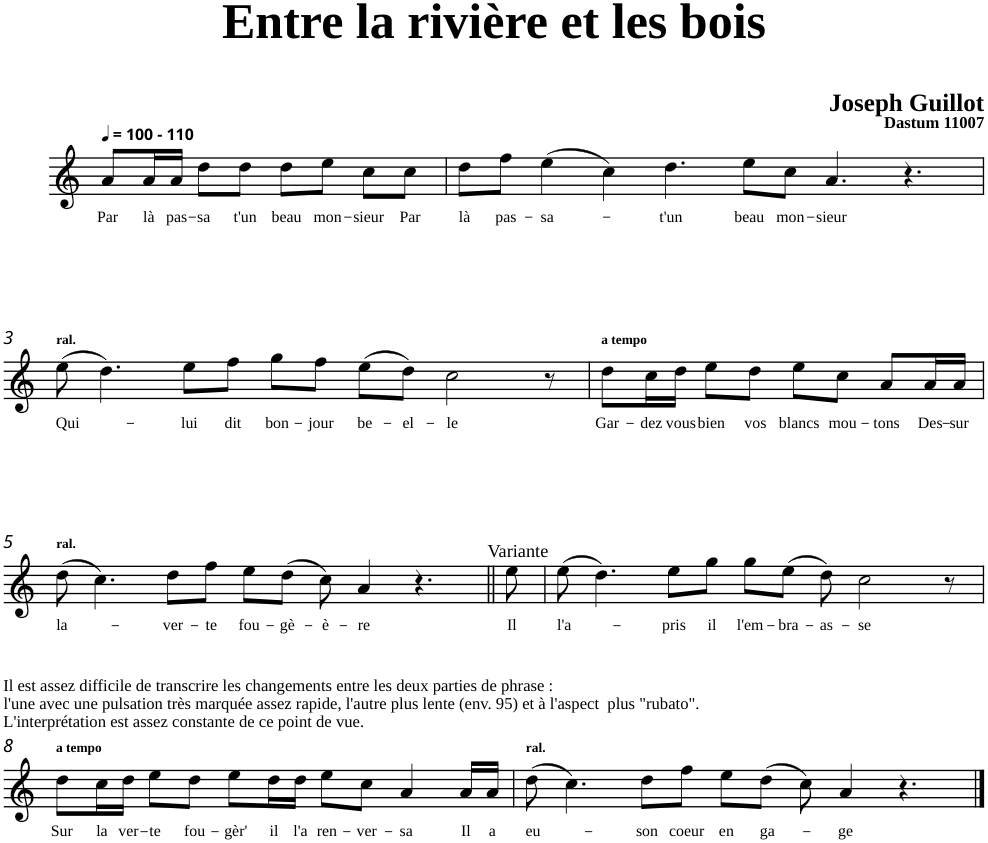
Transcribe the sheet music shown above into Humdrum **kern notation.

**kern	**text
*part1	*part1
*staff1	*staff1
*clefG2	*
*k[]	*
=1	=1
!LO:TX:a:B:t=- 110	!
!	!LO:LY:b
8a/L	Par
!	!LO:LY:b
16a/L	là
!	!LO:LY:b
16a/JJ	pas-
!	!LO:LY:b
8dd\L	-sa
!	!LO:LY:b
8dd\J	t'un
!	!LO:LY:b
8dd\L	beau
!	!LO:LY:b
8ee\J	mon-
!	!LO:LY:b
8cc\L	-sieur
!	!LO:LY:b
8cc\J	Par
=2	=2
!	!LO:LY:b
8dd\L	là
!	!LO:LY:b
8ff\J	pas-
!	!LO:LY:b
(>4ee\	-sa-
4cc\)	.
!	!LO:LY:b
[4dd\	-t'un
8ryy	.
!	!LO:LY:b
8ee\L	beau
!	!LO:LY:b
8cc\J	mon-
!	!LO:LY:b
4.a/	-sieur
4.r	.
!!LO:LB:g=z
=3	=3
!LO:TX:a:B:t=ral.	!
!	!LO:LY:b
(>8ee\	Qui-
8dd\]	.
4.dd\)	.
!	!LO:LY:b
8ee\L	-lui
!	!LO:LY:b
8ff\J	dit
!	!LO:LY:b
8gg\L	bon-
!	!LO:LY:b
8ff\J	-jour
!	!LO:LY:b
(>8ee\L	be-
!	!LO:LY:b
8dd\J)	-el-
!	!LO:LY:b
2cc\	-le
8r	.
=4	=4
!LO:TX:a:B:t=a tempo	!
!	!LO:LY:b
8dd\L	Gar-
!	!LO:LY:b
16cc\L	-dez
!	!LO:LY:b
16dd\JJ	vous
!	!LO:LY:b
8ee\L	bien
!	!LO:LY:b
8dd\J	vos
!	!LO:LY:b
8ee\L	blancs
!	!LO:LY:b
8cc\J	mou-
!	!LO:LY:b
8a/L	-tons
!	!LO:LY:b
16a/L	Des-
!	!LO:LY:b
16a/JJ	-sur
!!LO:LB:g=z
=5	=5
!LO:TX:a:B:t=ral.	!
!	!LO:LY:b
(>8dd\	la-
4.cc\)	.
!	!LO:LY:b
8dd\L	-ver-
!	!LO:LY:b
8ff\J	-te
!	!LO:LY:b
8ee\L	fou-
!	!LO:LY:b
(>8dd\J	-gè-
!	!LO:LY:b
8cc\)	-è-
!	!LO:LY:b
4a/	-re
4.r	.
!LO:TX:a:t=Variante	!
=6||	=6||
!	!LO:LY:b
8ee\	Il
=7	=7
!	!LO:LY:b
(>8ee\	l'a-
4.dd\)	.
!	!LO:LY:b
8ee\L	-pris
!	!LO:LY:b
8gg\J	il
!	!LO:LY:b
8gg\L	l'em-
!	!LO:LY:b
(>8ee\J	-bra-
!	!LO:LY:b
8dd\)	-as-
!	!LO:LY:b
2cc\	-se
8r	.
!!LO:LB:g=z
=8	=8
!LO:TX:a:B:t=a tempo	!
!	!LO:LY:b
8dd\L	Sur
!	!LO:LY:b
16cc\L	la
!	!LO:LY:b
16dd\JJ	ver-
!	!LO:LY:b
8ee\L	-te
!	!LO:LY:b
8dd\J	fou-
!	!LO:LY:b
8ee\L	-gèr'
!	!LO:LY:b
16dd\L	il
!	!LO:LY:b
16dd\JJ	l'a
!	!LO:LY:b
8ee\L	ren-
!	!LO:LY:b
8cc\J	-ver-
!	!LO:LY:b
4a/	-sa
!	!LO:LY:b
16a/LL	Il
!	!LO:LY:b
16a/JJ	a
=9	=9
!LO:TX:a:B:t=ral.	!
!	!LO:LY:b
(>8dd\	eu-
4.cc\)	.
!	!LO:LY:b
8dd\L	-son
!	!LO:LY:b
8ff\J	coeur
!	!LO:LY:b
8ee\L	en
!	!LO:LY:b
(>8dd\J	ga-
8cc\)	.
!	!LO:LY:b
4a/	-ge
4.r	.
==	==
*-	*-
